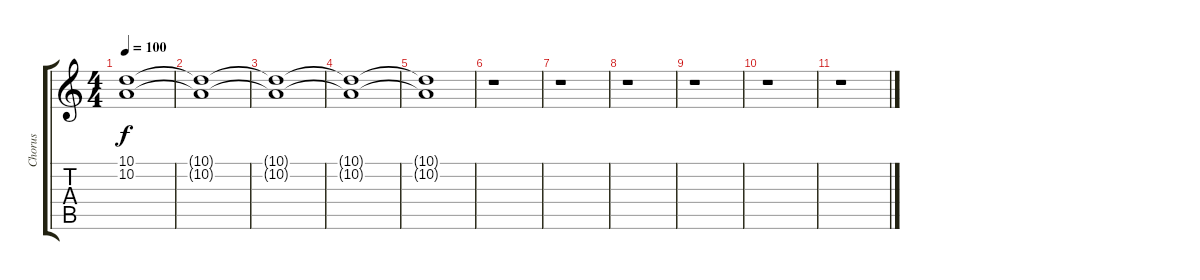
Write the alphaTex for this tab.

\track ("Chorus" "Chorus") {instrument choiraahs}
\staff {score tabs}
\tuning (E4 B3 G3 D3 A2 E2) {hide}
\ts (4 4)
\tempo 100
\clef g2
\ks c
(10.1 10.2).1{dy f} |
(10.1{t} 10.2{t}).1 |
(10.1{t} 10.2{t}).1 |
(10.1{t} 10.2{t}).1 |
(10.1{t} 10.2{t}).1 |
r.1 |
r.1 |
r.1 |
r.1 |
r.1 |
r.1
